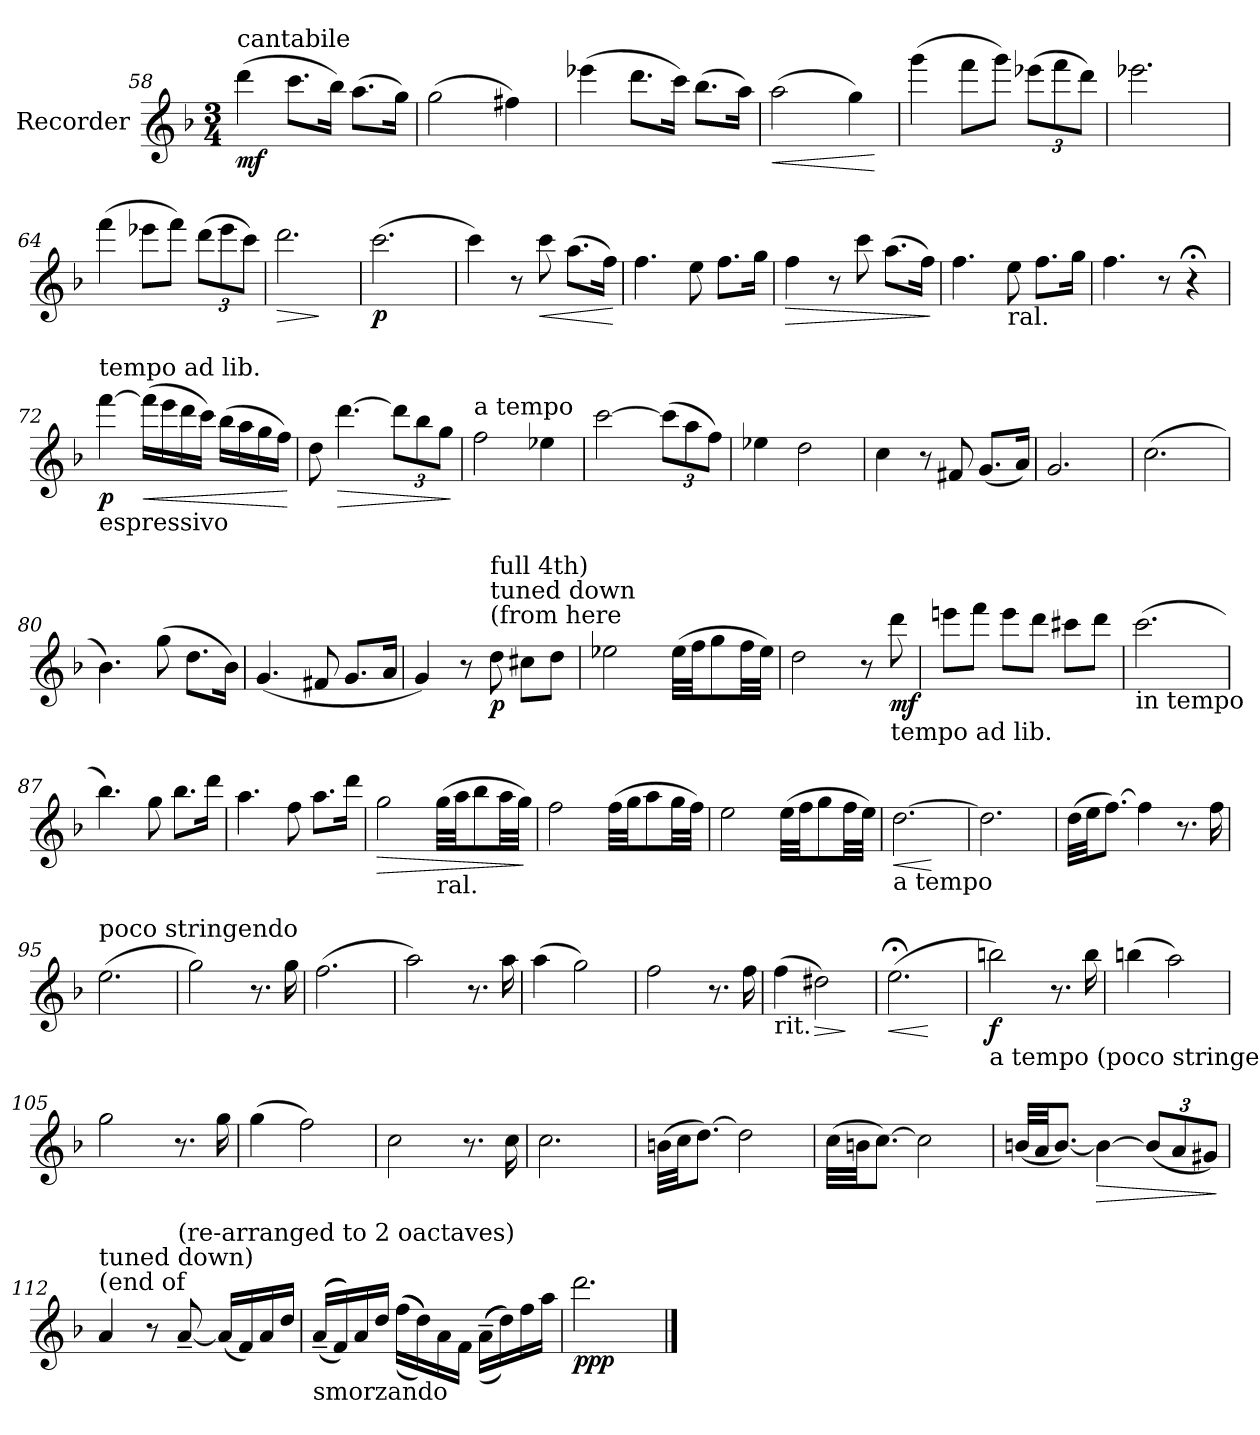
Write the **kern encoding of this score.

**kern	**dynam
*part1	*part1
*staff1	*staff1
*I"Recorder	*
*I'Rec.	*
*clefG2	*
*k[b-]	*
*M3/4	*
=58	=58
!LO:TX:a:t=cantabile	!
!	!LO:DY:b
(4ddd\	mf
8.ccc\L	.
16bb-\Jk)	.
(8.aa\L	.
16gg\Jk)	.
=59	=59
(2gg\	.
4ff#X\)	.
=60	=60
(4eee-X\	.
8.ddd\L	.
16ccc\Jk)	.
(8.bb-\L	.
16aa\Jk)	.
=61	=61
!	!LO:HP:b
(2aa\	<
4gg\)	.
.	[
!!LO:LB:g=z
=62	=62
(4ggg\	.
8fff\L	.
8ggg\J)	.
*Xbrackettup	*
(12eee-X\L	.
12fff\	.
12ddd\J)	.
=63	=63
2.eee-X\	.
=64	=64
(4fff\	.
8eee-X\L	.
8fff\J)	.
(12ddd\L	.
12eee-\	.
12ccc\J)	.
=65	=65
!	!LO:HP:b
2.ddd\	>
.	]
=66	=66
!	!LO:DY:b
(2.ccc\	p
=67	=67
4ccc\)	.
8r	.
!	!LO:HP:b
8ccc\	<
(8.aa\L	.
16ff\Jk)	.
.	[
=68	=68
4.ff\	.
8ee\	.
8.ff\L	.
16gg\Jk	.
!!LO:LB:g=z
=69	=69
!	!LO:HP:b
4ff\	>
8r	.
8ccc\	.
(8.aa\L	.
16ff\Jk)	.
.	]
=70	=70
4.ff\	.
!LO:TX:b:t=ral.	!
8ee\	.
8.ff\L	.
16gg\Jk	.
=71	=71
4.ff\	.
8r	.
4r;<	.
=72	=72
!LO:TX:b:t=espressivo	!
!LO:TX:a:t=tempo ad lib.	!
!	!LO:DY:b
[4fff\	p
!	!LO:HP:b
(16fff\LL]	<
16eee\	.
16ddd\	.
16ccc\JJ)	.
(16bb-\LL	.
16aa\	.
16gg\	.
16ff\JJ)	.
.	[
=73	=73
8dd\	.
!	!LO:HP:b
[4.ddd\	>
12ddd\L]	.
12bb-\	.
12gg\J	.
.	]
=74	=74
!LO:TX:a:t=a tempo	!
2ff\	.
4ee-X\	.
!!LO:LB:g=z
=75	=75
[2ccc\	.
(12ccc\L]	.
12aa\	.
12ff\J)	.
=76	=76
4ee-X\	.
2dd\	.
=77	=77
4cc\	.
8r	.
8f#X/	.
(8.g/L	.
16a/Jk)	.
=78	=78
2.g/	.
=79	=79
(2.cc\	.
=80	=80
4.b-\)	.
(8gg\	.
8.dd\L	.
16b-\Jk)	.
=81	=81
(4.g/	.
8f#X/	.
8.g/L	.
16a/Jk	.
!!LO:LB:g=z
=82	=82
4g/)	.
8r	.
!LO:TX:a:t=(from here	!
!LO:TX:a:t=tuned down	!
!LO:TX:a:t=full 4th)	!
!	!LO:DY:b
8dd\	p
8cc#X\L	.
8dd\J	.
=83	=83
2ee-X\	.
(32ee-\LLL	.
32ff\JJ	.
8gg\	.
32ff\LL	.
32ee-\JJJ)	.
=84	=84
2dd\	.
8r	.
!LO:TX:b:t=tempo ad lib.	!
!	!LO:DY:b
8ddd\	mf
=85	=85
8eeen\L	.
8fff\J	.
8eee\L	.
8ddd\J	.
8ccc#X\L	.
8ddd\J	.
=86	=86
!LO:TX:b:t=in tempo	!
(2.ccc\	.
!!LO:LB:g=z
=87	=87
4.bb-\)	.
8gg\	.
8.bb-\L	.
16ddd\Jk	.
=88	=88
4.aa\	.
8ff\	.
8.aa\L	.
16ddd\Jk	.
=89	=89
!	!LO:HP:b
2gg\	>
!LO:TX:b:t=ral.	!
(32gg\LLL	.
32aa\JJ	.
8bb-\	.
32aa\LL	.
32gg\JJJ)	.
.	]
=90	=90
2ff\	.
(32ff\LLL	.
32gg\JJ	.
8aa\	.
32gg\LL	.
32ff\JJJ)	.
=91	=91
2ee\	.
(32ee\LLL	.
32ff\JJ	.
8gg\	.
32ff\LL	.
32ee\JJJ)	.
=92	=92
!LO:TX:b:t=a tempo	!
!	!LO:HP:b
[2.dd\	<
.	[
=93	=93
2.dd\]	.
!!LO:LB:g=z
=94	=94
(32dd\LLL	.
32ee\JJ	.
[8.ff\J)	.
4ff\]	.
8.r	.
16ff\	.
=95	=95
!LO:TX:a:t=poco stringendo	!
(2.ee\	.
=96	=96
2gg\)	.
8.r	.
16gg\	.
=97	=97
(2.ff\	.
=98	=98
2aa\)	.
8.r	.
16aa\	.
=99	=99
(4aa\	.
2gg\)	.
=100	=100
2ff\	.
8.r	.
16ff\	.
=101	=101
!LO:TX:b:t=rit.	!
(4ff\	.
!	!LO:HP:b
2dd#X\)	>
.	]
=102	=102
!	!LO:HP:b
(2.ee;<\	<
.	[
!!LO:LB:g=z
=103	=103
!LO:TX:b:t=a tempo (poco stringendo)	!
!	!LO:DY:b
2bbn\)	f
8.r	.
16bb\	.
=104	=104
(4bbn\	.
2aa\)	.
=105	=105
2gg\	.
8.r	.
16gg\	.
=106	=106
(4gg\	.
2ff\)	.
=107	=107
2cc\	.
8.r	.
16cc\	.
=108	=108
2.cc\	.
=109	=109
(32bn\LLL	.
32cc\JJ	.
[8.dd\J)	.
2dd\]	.
=110	=110
(32cc\LLL	.
32bn\JJ	.
[8.cc\J)	.
2cc\]	.
!!LO:LB:g=z
=111	=111
(32bn/LLL	.
32a/JJ	.
[8.b/J)	.
!	!LO:HP:b
!	!LO:DY:n=1:b
4b\_	> other-dynamics
(12b/L]	.
12a/	.
12g#X/J)	.
.	]
=112	=112
!LO:TX:a:t=(end of	!
!LO:TX:a:t=tuned down)	!
4a/	.
8r	.
!LO:TX:a:t=(re-arranged to 2 oactaves)	!
[8a~/	.
(16a/LL]	.
16f/)	.
16a/	.
16dd/JJ	.
=113	=113
!LO:TX:b:t=smorzando	!
(((16a~/LL	.
16f/)))	.
16a/	.
16dd/JJ	.
(((16ff\LL	.
16dd\)))	.
16a\	.
16f\JJ	.
(((16a~\LL	.
16dd\)))	.
16ff\	.
16aa\JJ	.
=114	=114
!	!LO:DY:b
2.ddd\	ppp
==	==
*-	*-
